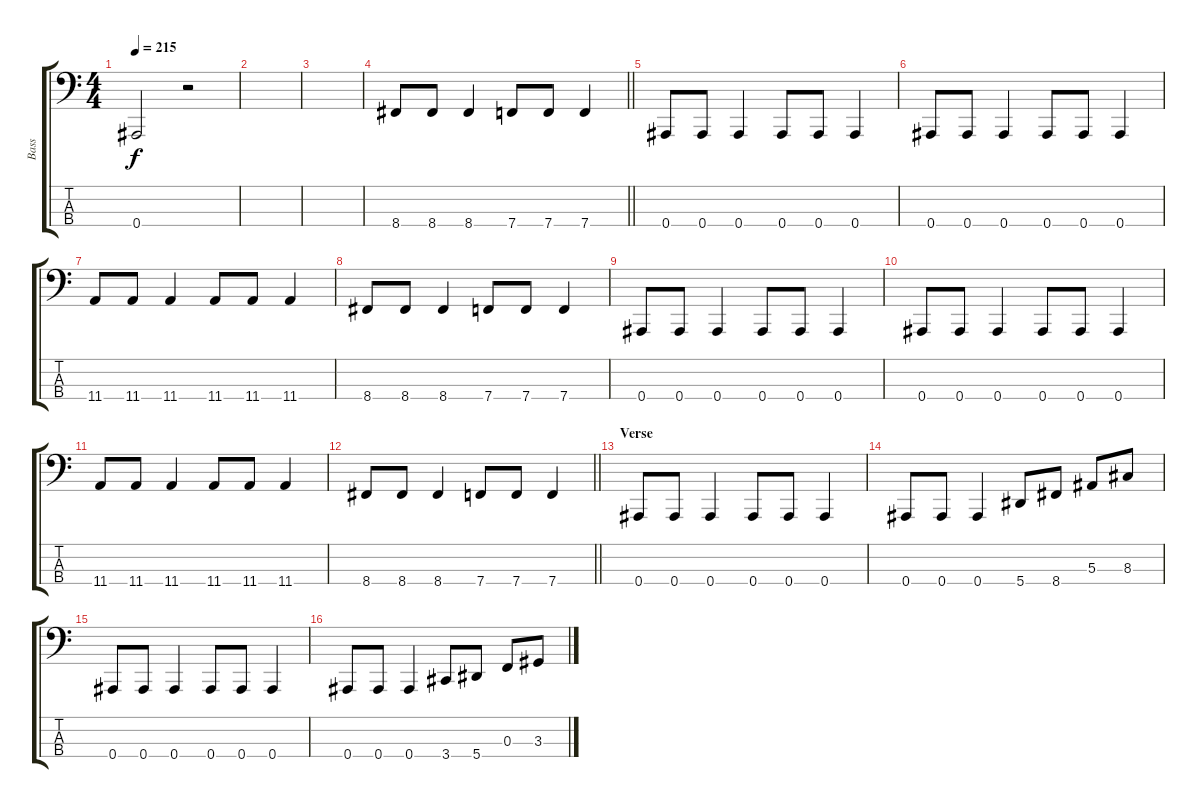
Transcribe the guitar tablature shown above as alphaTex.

\track ("Bass" "Bass") {instrument electricbassfinger}
\staff {score tabs}
\tuning (Eb2 Bb1 F1 Bb0) {hide}
\ts (4 4)
\tempo 215
\clef f4
\ks c
0.4.2{dy f} r.2 |
|
|
\barLineRight lightlight
8.4.8 8.4.8 8.4.4 7.4.8 7.4.8 7.4.4 |
\section ("" "")
0.4.8 0.4.8 0.4.4 0.4.8 0.4.8 0.4.4 |
0.4.8 0.4.8 0.4.4 0.4.8 0.4.8 0.4.4 |
11.4.8 11.4.8 11.4.4 11.4.8 11.4.8 11.4.4 |
8.4.8 8.4.8 8.4.4 7.4.8 7.4.8 7.4.4 |
0.4.8 0.4.8 0.4.4 0.4.8 0.4.8 0.4.4 |
0.4.8 0.4.8 0.4.4 0.4.8 0.4.8 0.4.4 |
11.4.8 11.4.8 11.4.4 11.4.8 11.4.8 11.4.4 |
\barLineRight lightlight
8.4.8 8.4.8 8.4.4 7.4.8 7.4.8 7.4.4 |
\section ("" "Verse")
0.4.8 0.4.8 0.4.4 0.4.8 0.4.8 0.4.4 |
0.4.8 0.4.8 0.4.4 5.4.8 8.4.8 5.3.8 8.3.8 |
0.4.8 0.4.8 0.4.4 0.4.8 0.4.8 0.4.4 |
0.4.8 0.4.8 0.4.4 3.4.8 5.4.8 0.3.8 3.3.8
